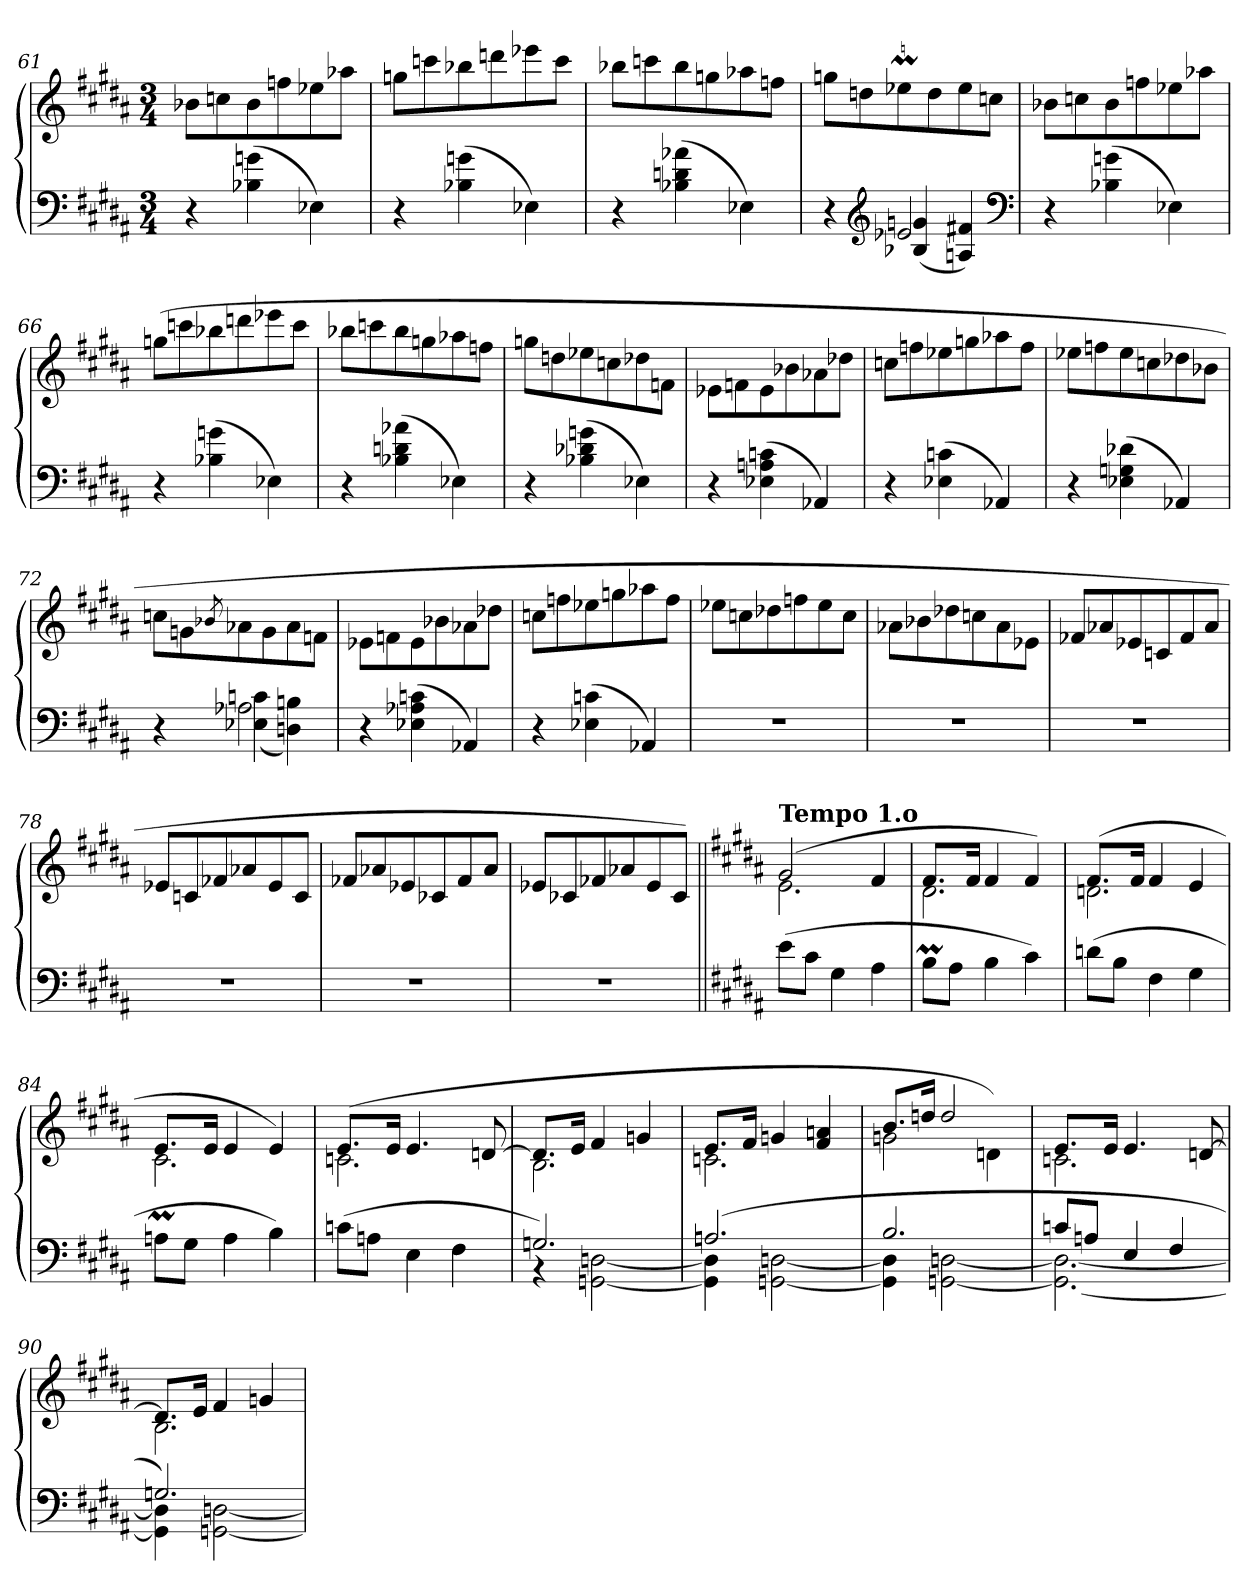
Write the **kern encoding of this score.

**kern	**kern
*part1	*part1
*staff2	*staff1
*clefF4	*clefG2
*k[f#c#g#d#a#]	*k[f#c#g#d#a#]
*B:	*B:
*M3/4	*M3/4
=61	=61
4r	8b-L
.	8cc
(>4g 4B-	8b-
.	8ff
4E-)	8ee-
.	8aa-J
=62	=62
4r	8ggL
.	8ccc
(>4g 4B-	8bb-
.	8ddd
4E-)	8eee-
.	8cccJ
=63	=63
4r	8bb-L
.	8ccc
(>4a- 4d 4B-	8bb-
.	8gg
4E-)	8aa-
.	8ffJ
=64	=64
*^	*
4ryy	4r	8ggL
.	.	8dd
*clefG2	*	*
2e-	(<4g/ 4B-/	8ee-M
.	.	8dd
.	4f#X/ 4An/)	8ee-
.	.	8ccJ
*v	*v	*
*clefF4	*
=65	=65
4r	8b-L
.	8cc
(>4g 4B-	8b-
.	8ff
4E-)	8ee-
.	8aa-J
=66	=66
4r	(>8ggL
.	8ccc
(>4g 4B-	8bb-
.	8ddd
4E-)	8eee-
.	8cccJ
=67	=67
4r	8bb-L
.	8ccc
(>4a- 4d 4B-	8bb-
.	8gg
4E-)	8aa-
.	8ffJ
=68	=68
4r	8ggL
.	8dd
(>4g 4d-X 4B-	8ee-
.	8cc
4E-)	8dd-X
.	8fJ
=69	=69
4r	8e-\L
.	8f
(>4c 4A 4E-	8e-
.	8b-
4AA-)	8a-
.	8dd-XJ
=70	=70
4r	8ccL
.	8ff
(>4c 4E-	8ee-
.	8gg
4AA-)	8aa-
.	8ffJ
=71	=71
4r	8ee-L
.	8ff
(>4d-X 4G 4E-	8ee-
.	8cc
4AA-)	8dd-X
.	8b-J
=72	=72
*^	*
4r	4ryy	8cc\L
.	.	8g
.	.	8qb-/
2A-\	(>4c 4E-	8a-
.	.	8g
.	4Bn 4D)	8a-
.	.	8fJ
*v	*v	*
=73	=73
4r	8e-\L
.	8f
(>4c 4A- 4E-	8e-
.	8b-
4AA-)	8a-
.	8dd-J
=74	=74
4r	8ccL
.	8ff
(>4c 4E-	8ee-
.	8gg
4AA-)	8aa-
.	8ffJ
=75	=75
2.r	8ee-L
.	8cc
.	8dd-X
.	8ff
.	8ee-
.	8ccJ
=76	=76
2.r	8a-\L
.	8b-
.	8dd-X
.	8cc
.	8a-
.	8e-J
=77	=77
2.r	8f-XL
.	8a-
.	8e-
.	8c
.	8f-
.	8a-J
=78	=78
2.r	8e-L
.	8c
.	8f-X
.	8a-
.	8e-
.	8cJ
=79	=79
2.r	8f-XL
.	8a-
.	8e-
.	8c-X
.	8f-
.	8a-J
=80	=80
2.r	8e-L
.	8c-X
.	8f-X
.	8a-
.	8e-
.	8c-J)
=||	=||
*k[f#c#g#d#a#]	*k[f#c#g#d#a#]
*	*^
!	!LO:TX:a:B:t=Tempo 1.o	!
(>8eL	(>2g#	2.e
8c#J	.	.
4G#	.	.
4A#	4f#	.
=82	=82	=82
8BML	8.f#L	2.d#
8A#J	.	.
.	16f#Jk	.
4B	4f#	.
4c#)	4f#)	.
=83	=83	=83
(>8dnL	(>8.f#L	2.dn
8BJ	.	.
.	16f#Jk	.
4F#	4f#	.
4G#	4e	.
=84	=84	=84
8AnML	8.eL	2.c#
8G#J	.	.
.	16eJk	.
4A	4e	.
4B)	4e)	.
=85	=85	=85
(>8cnL	(>8.eL	2.cn
8AnJ	.	.
.	16eJk	.
4E	4.e	.
4F#	.	.
.	[8dn	.
=86	=86	=86
*^	*	*
2.Gn)	4rBB	8.dnL]	2.B
.	.	16eJk	.
.	[2Dn [2GGn	4f#	.
.	.	4gn	.
=87	=87	=87	=87
(>2.An	4Dn] 4GGn]	8.eL	2.cn
.	.	16f#Jk	.
.	[2D [2GG	4gn	.
.	.	4an 4f#	.
=88	=88	=88	=88
2.B	4Dn] 4GGn]	8.bL	2gn
.	.	16ddnJk	.
.	[2D [2GG	2dd	.
.	.	.	4dn)
=89	=89	=89	=89
8cnL	2.Dn_ 2.GGn_	8.eL	2.cn
8AnJ	.	.	.
.	.	16eJk	.
4E	.	4.e	.
4F#	.	.	.
.	.	[8dn	.
=90	=90	=90	=90
2.Gn)	4Dn] 4GGn]	8.dnL]	2.B
.	.	16eJk	.
.	[2D [2GG	4f#	.
.	.	4gn	.
*v	*v	*	*
*	*v	*v
=	=
*-	*-
